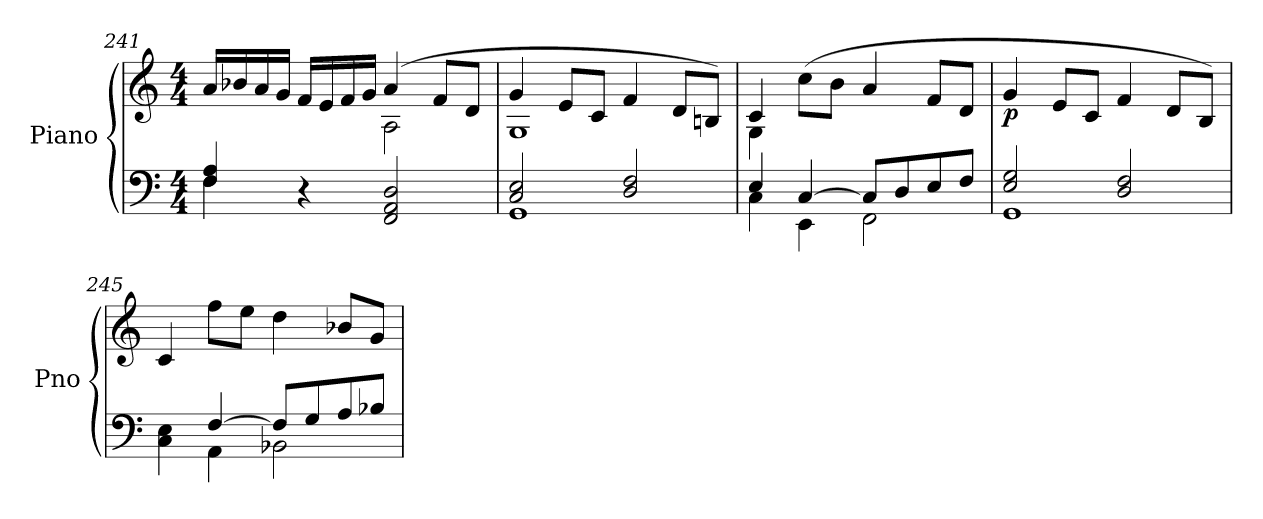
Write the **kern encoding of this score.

**kern	**kern	**dynam
*part1	*part1	*part1
*staff2	*staff1	*staff1/2
*I"Piano	*	*
*I'Pno	*	*
!!LO:LB:g=z
*clefF4	*clefG2	*
*k[]	*k[]	*
*M4/4	*M4/4	*
=241	=241	=241
*^	*^	*
4F/ 4A/	4F\	16a/LL	2ryy	.
.	.	16b-X/	.	.
.	.	16a/	.	.
.	.	16g/JJ	.	.
4r	2.ryy	16f/LL	.	.
.	.	16e/	.	.
.	.	16f/	.	.
.	.	16g/JJ	.	.
2FF/ 2AA/ 2D/	.	(4a/	2A\	.
.	.	8f/L	.	.
.	.	8d/J	.	.
=242	=242	=242	=242	=242
2C/ 2E/	1GG	4g/	1G	.
.	.	8e/L	.	.
.	.	8c/J	.	.
2D/ 2F/	.	4f/	.	.
.	.	8d/L	.	.
.	.	8Bn/J)	.	.
=243	=243	=243	=243	=243
4E/	4C\	4c/	4G\	.
!	!	!	!	!LO:DY:b
[4C/	4EE\	(8cc\L	2.ryy	other-dynamics
.	.	8b\J	.	.
8C/L]	2FF\	4a/	.	.
8D/	.	.	.	.
8E/	.	8f/L	.	.
8F/J	.	8d/J	.	.
*	*	*v	*v	*
=244	=244	=244	=244
!	!	!	!LO:DY:b
2E/ 2G/	1GG	4g/	p
.	.	8e/L	.
.	.	8c/J	.
2D/ 2F/	.	4f/	.
.	.	8d/L	.
.	.	8B/J)	.
=245	=245	=245	=245
4C\ 4E\	4ryy	4c/	.
!	!	!	!LO:DY:b
[4F/	4AA\	8ff\L	other-dynamics
.	.	8ee\J	.
8F/L]	2BB-X\	4dd\	.
8G/	.	.	.
8A/	.	8b-X/L	.
8B-X/J	.	8g/J	.
*v	*v	*	*
=	=	=
*-	*-	*-
